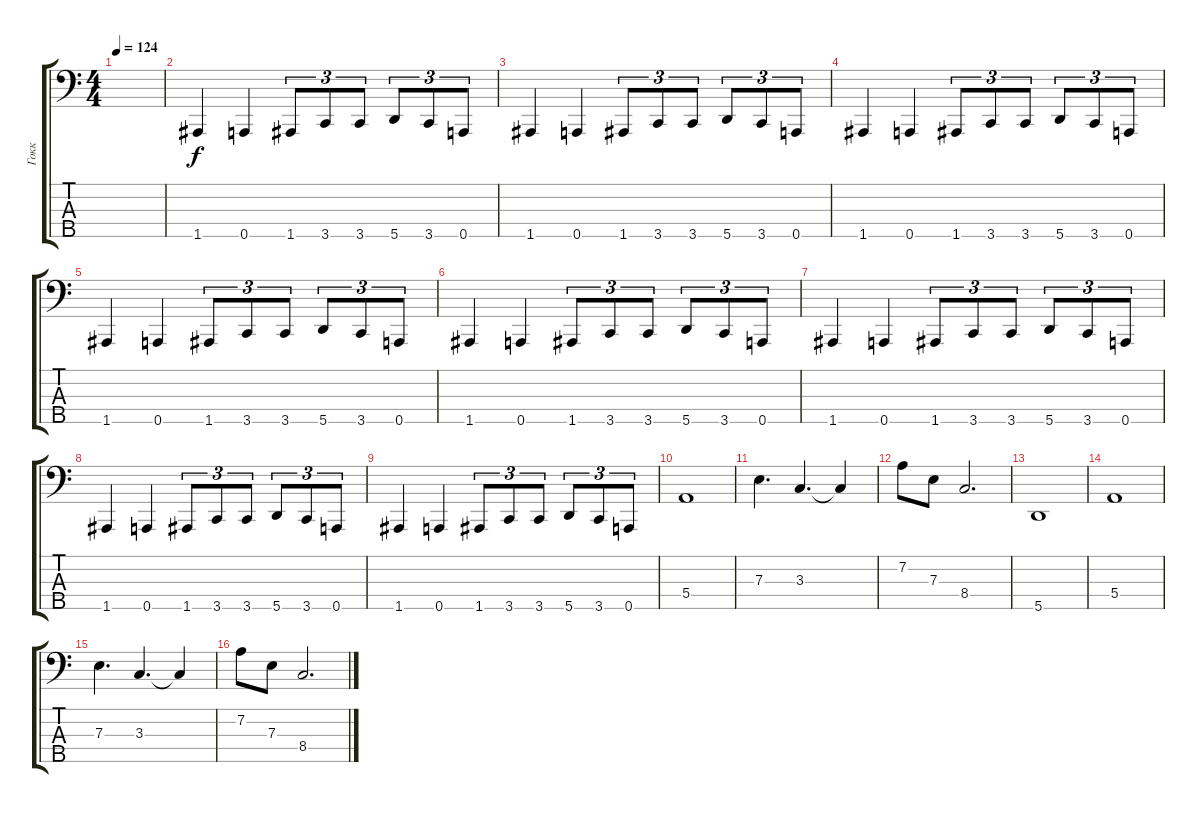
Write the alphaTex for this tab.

\track ("Гокк" "Гокк") {instrument electricbassfinger}
\staff {score tabs}
\tuning (Gb2 D2 A1 E1 A0) {hide}
\ts (4 4)
\tempo 124
\clef f4
\ks c
|
1.5.4 0.5.4 1.5.8{tu (3 2)} 3.5.8{tu (3 2)} 3.5.8{tu (3 2)} 5.5.8{tu (3 2)} 3.5.8{tu (3 2)} 0.5.8{tu (3 2)} |
1.5.4 0.5.4 1.5.8{tu (3 2)} 3.5.8{tu (3 2)} 3.5.8{tu (3 2)} 5.5.8{tu (3 2)} 3.5.8{tu (3 2)} 0.5.8{tu (3 2)} |
1.5.4 0.5.4 1.5.8{tu (3 2)} 3.5.8{tu (3 2)} 3.5.8{tu (3 2)} 5.5.8{tu (3 2)} 3.5.8{tu (3 2)} 0.5.8{tu (3 2)} |
1.5.4 0.5.4 1.5.8{tu (3 2)} 3.5.8{tu (3 2)} 3.5.8{tu (3 2)} 5.5.8{tu (3 2)} 3.5.8{tu (3 2)} 0.5.8{tu (3 2)} |
1.5.4 0.5.4 1.5.8{tu (3 2)} 3.5.8{tu (3 2)} 3.5.8{tu (3 2)} 5.5.8{tu (3 2)} 3.5.8{tu (3 2)} 0.5.8{tu (3 2)} |
1.5.4 0.5.4 1.5.8{tu (3 2)} 3.5.8{tu (3 2)} 3.5.8{tu (3 2)} 5.5.8{tu (3 2)} 3.5.8{tu (3 2)} 0.5.8{tu (3 2)} |
1.5.4 0.5.4 1.5.8{tu (3 2)} 3.5.8{tu (3 2)} 3.5.8{tu (3 2)} 5.5.8{tu (3 2)} 3.5.8{tu (3 2)} 0.5.8{tu (3 2)} |
1.5.4 0.5.4 1.5.8{tu (3 2)} 3.5.8{tu (3 2)} 3.5.8{tu (3 2)} 5.5.8{tu (3 2)} 3.5.8{tu (3 2)} 0.5.8{tu (3 2)} |
5.4.1 |
7.3.4{d} 3.3.4{d} 3.3{t}.4 |
7.2.8 7.3.8 8.4.2{d} |
5.5.1 |
5.4.1 |
7.3.4{d} 3.3.4{d} 3.3{t}.4 |
7.2.8 7.3.8 8.4.2{d}
